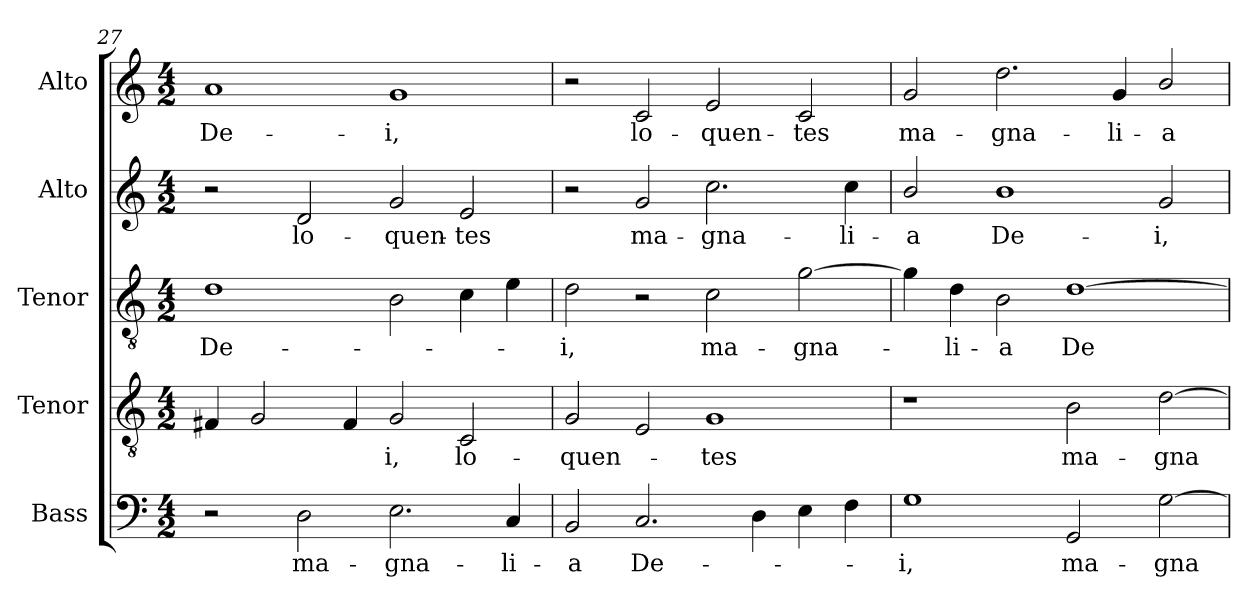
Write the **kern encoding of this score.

**kern	**text	**kern	**text	**kern	**text	**kern	**text	**kern	**text
*part5	*part5	*part4	*part4	*part3	*part3	*part2	*part2	*part1	*part1
*staff5	*staff5	*staff4	*staff4	*staff3	*staff3	*staff2	*staff2	*staff1	*staff1
*I"Bass	*	*I"Tenor	*	*I"Tenor	*	*I"Alto	*	*I"Alto	*
*I'B.	*	*I'T.	*	*I'T.	*	*I'A.	*	*I'A.	*
!!LO:LB:g=z
*clefF4	*	*clefGv2	*	*clefGv2	*	*clefG2	*	*clefG2	*
*	*	*ITrd7c12	*	*ITrd7c12	*	*	*	*	*
*k[]	*	*k[]	*	*k[]	*	*k[]	*	*k[]	*
*C:	*	*C:	*	*C:	*	*C:	*	*C:	*
*M4/2	*	*M4/2	*	*M4/2	*	*M4/2	*	*M4/2	*
=27	=27	=27	=27	=27	=27	=27	=27	=27	=27
!	!	!	!	!	!LO:LY:b:color=#000000	!	!	!	!
!	!	!	!	!	!	!	!	!	!LO:LY:b:color=#000000
2r	.	4FF#Xi/	.	1Di	De-	2r	.	1ai	De-
.	.	2GGi/	.	.	.	.	.	.	.
!	!LO:LY:b:color=#000000	!	!	!	!	!	!	!	!
!	!	!	!	!	!	!	!LO:LY:b:color=#000000	!	!
2Di\	ma-	.	.	.	.	2di/	lo-	.	.
.	.	4FF#i/	.	.	.	.	.	.	.
!	!LO:LY:b:color=#000000	!	!	!	!	!	!	!	!
!	!	!	!LO:LY:b:color=#000000	!	!	!	!	!	!
!	!	!	!	!	!	!	!LO:LY:b:color=#000000	!	!
!	!	!	!	!	!	!	!	!	!LO:LY:b:color=#000000
2.Ei\	-gna-	2GGi/	-i,	2BBi\	.	2gi/	-quen-	1gi	-i,
!	!	!	!LO:LY:b:color=#000000	!	!	!	!	!	!
!	!	!	!	!	!	!	!LO:LY:b:color=#000000	!	!
.	.	2CCi/	lo-	4Ci\	.	2ei/	-tes	.	.
!	!LO:LY:b:color=#000000	!	!	!	!	!	!	!	!
4Ci/	-li-	.	.	4Ei\	.	.	.	.	.
=28	=28	=28	=28	=28	=28	=28	=28	=28	=28
!	!LO:LY:b:color=#000000	!	!	!	!	!	!	!	!
!	!	!	!LO:LY:b:color=#000000	!	!	!	!	!	!
!	!	!	!	!	!LO:LY:b:color=#000000	!	!	!	!
2BBi/	-a	2GGi/	-quen-	2Di\	-i,	2r	.	2r	.
!	!LO:LY:b:color=#000000	!	!	!	!	!	!	!	!
!	!	!	!	!	!	!	!LO:LY:b:color=#000000	!	!
!	!	!	!	!	!	!	!	!	!LO:LY:b:color=#000000
2.Ci/	De-	2EEi/	.	2r	.	2gi/	ma-	2ci/	lo-
!	!	!	!LO:LY:b:color=#000000	!	!	!	!	!	!
!	!	!	!	!	!LO:LY:b:color=#000000	!	!	!	!
!	!	!	!	!	!	!	!LO:LY:b:color=#000000	!	!
!	!	!	!	!	!	!	!	!	!LO:LY:b:color=#000000
.	.	1GGi	-tes	2Ci\	ma-	2.cci\	-gna-	2ei/	-quen-
4Di\	.	.	.	.	.	.	.	.	.
!	!	!	!	!	!LO:LY:b:color=#000000	!	!	!	!
!	!	!	!	!	!	!	!	!	!LO:LY:b:color=#000000
4Ei\	.	.	.	[2Gi\	-gna-	.	.	2ci/	-tes
!	!	!	!	!	!	!	!LO:LY:b:color=#000000	!	!
4Fi\	.	.	.	.	.	4cci\	-li-	.	.
=29	=29	=29	=29	=29	=29	=29	=29	=29	=29
!	!LO:LY:b:color=#000000	!	!	!	!	!	!	!	!
!	!	!	!	!	!	!	!LO:LY:b:color=#000000	!	!
!	!	!	!	!	!	!	!	!	!LO:LY:b:color=#000000
1Gi	-i,	1r	.	4Gi\]	.	2bi/	-a	2gi/	ma-
!	!	!	!	!	!LO:LY:b:color=#000000	!	!	!	!
.	.	.	.	4Di\	-li-	.	.	.	.
!	!	!	!	!	!LO:LY:b:color=#000000	!	!	!	!
!	!	!	!	!	!	!	!LO:LY:b:color=#000000	!	!
!	!	!	!	!	!	!	!	!	!LO:LY:b:color=#000000
.	.	.	.	2BBi\	-a	1bi	De-	2.ddi\	-gna-
!	!LO:LY:b:color=#000000	!	!	!	!	!	!	!	!
!	!	!	!LO:LY:b:color=#000000	!	!	!	!	!	!
!	!	!	!	!	!LO:LY:b:color=#000000	!	!	!	!
2GGi/	ma-	2BBi\	ma-	[1Di	De-	.	.	.	.
!	!	!	!	!	!	!	!	!	!LO:LY:b:color=#000000
.	.	.	.	.	.	.	.	4gi/	-li-
!	!LO:LY:b:color=#000000	!	!	!	!	!	!	!	!
!	!	!	!LO:LY:b:color=#000000	!	!	!	!	!	!
!	!	!	!	!	!	!	!LO:LY:b:color=#000000	!	!
!	!	!	!	!	!	!	!	!	!LO:LY:b:color=#000000
[2Gi\	-gna-	[2Di\	-gna-	.	.	2gi/	-i,	2bi/	-a
=	=	=	=	=	=	=	=	=	=
*-	*-	*-	*-	*-	*-	*-	*-	*-	*-
